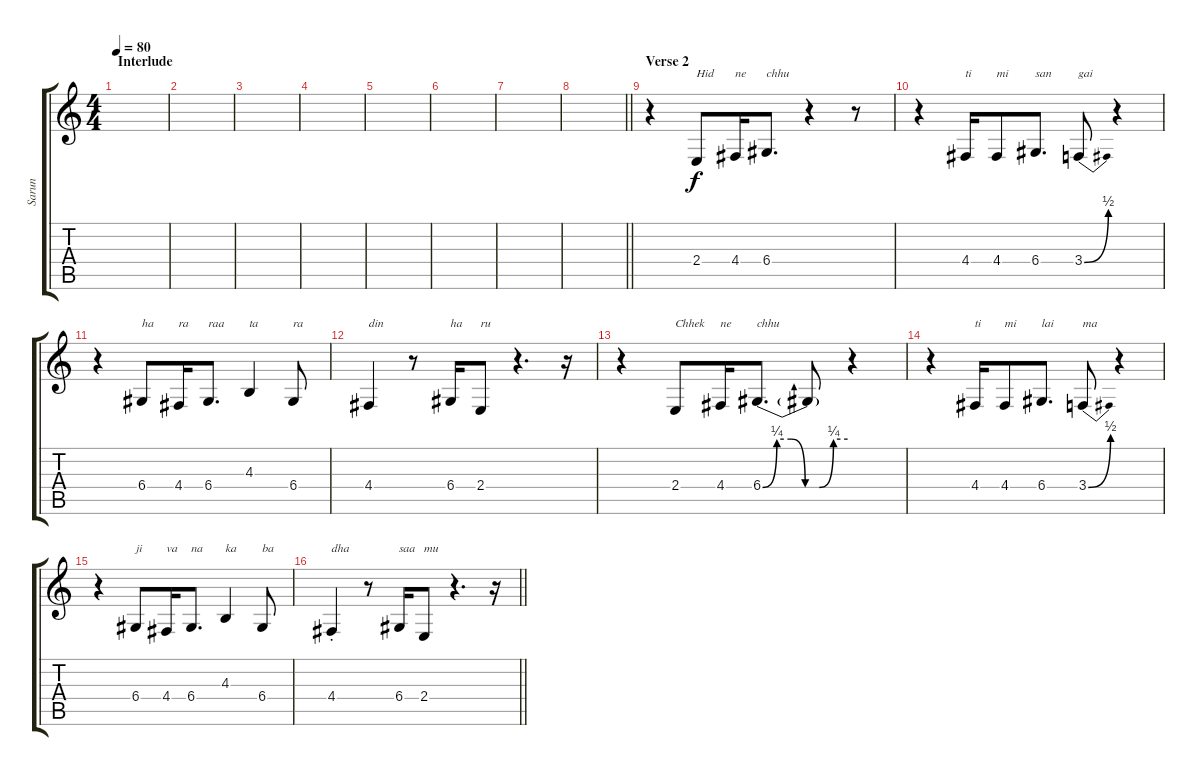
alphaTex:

\track ("Sarun" "Sarun") {instrument recorder}
\staff {score tabs}
\tuning (E4 B3 G3 D3 A2 E2) {hide}
\ts (4 4)
\section ("" "Interlude")
\tempo 80
\clef g2
\ks c
|
|
|
|
|
|
|
\barLineRight lightlight
|
\section ("" "Verse 2")
r.4 2.4.8{txt "Hid"} 4.4.16{txt "ne"} 6.4.8{d txt "chhu"} r.4 r.8 |
r.4 4.4.16{txt "ti"} 4.4.8{txt "mi"} 6.4.8{d txt "san"} 3.4{be (bend 0 0 60 2)}.8{txt "gai"} r.4 |
r.4 6.4.8{txt "ha"} 4.4.16{txt "ra"} 6.4.8{d txt "raa"} 4.3.4{txt "ta"} 6.4.8{txt "ra"} |
4.4.4{txt "din"} r.8 6.4.16{txt "ha"} 2.4.8{txt "ru"} r.4{d} r.16 |
r.4 2.4.8{txt "Chhek"} 4.4.16{txt "ne"} 6.4{be (custom 0 0 10 1 20 1 30 0 40 0 50 1 60 1)}.8{d txt "chhu"} 6.4{t}.8 r.4 |
r.4 4.4.16{txt "ti"} 4.4.8{txt "mi"} 6.4.8{d txt "lai"} 3.4{be (bend 0 0 60 2)}.8{txt "ma"} r.4 |
r.4 6.4.8{txt "ji"} 4.4.16{txt "va"} 6.4.8{d txt "na"} 4.3.4{txt "ka"} 6.4.8{txt "ba"} |
\barLineRight lightlight
4.4{st}.4{txt "dha"} r.8 6.4.16{txt "saa"} 2.4.8{txt "mu"} r.4{d} r.16
